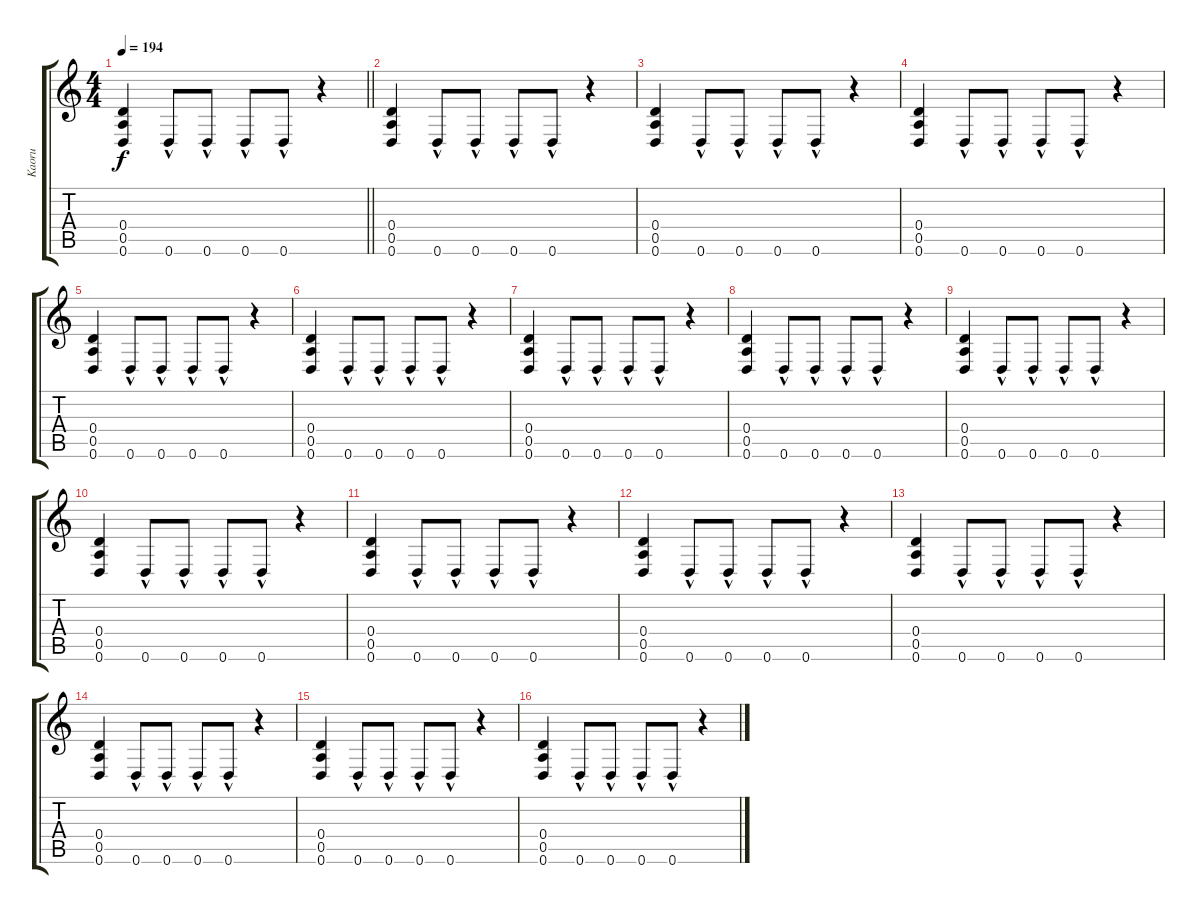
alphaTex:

\track ("Kaoru" "Kaoru") {instrument distortionguitar}
\staff {score tabs}
\tuning (E4 B3 G3 D3 A2 D2) {hide}
\ts (4 4)
\tempo 194
\clef g2
\barLineRight lightlight
\ks c
(0.4 0.5 0.6).4{dy f} 0.6{hac}.8 0.6{hac}.8 0.6{hac}.8 0.6{hac}.8 r.4 |
(0.4 0.5 0.6).4 0.6{hac}.8 0.6{hac}.8 0.6{hac}.8 0.6{hac}.8 r.4 |
(0.4 0.5 0.6).4 0.6{hac}.8 0.6{hac}.8 0.6{hac}.8 0.6{hac}.8 r.4 |
(0.4 0.5 0.6).4 0.6{hac}.8 0.6{hac}.8 0.6{hac}.8 0.6{hac}.8 r.4 |
(0.4 0.5 0.6).4 0.6{hac}.8 0.6{hac}.8 0.6{hac}.8 0.6{hac}.8 r.4 |
(0.4 0.5 0.6).4 0.6{hac}.8 0.6{hac}.8 0.6{hac}.8 0.6{hac}.8 r.4 |
(0.4 0.5 0.6).4 0.6{hac}.8 0.6{hac}.8 0.6{hac}.8 0.6{hac}.8 r.4 |
(0.4 0.5 0.6).4 0.6{hac}.8 0.6{hac}.8 0.6{hac}.8 0.6{hac}.8 r.4 |
(0.4 0.5 0.6).4 0.6{hac}.8 0.6{hac}.8 0.6{hac}.8 0.6{hac}.8 r.4 |
(0.4 0.5 0.6).4 0.6{hac}.8 0.6{hac}.8 0.6{hac}.8 0.6{hac}.8 r.4 |
(0.4 0.5 0.6).4 0.6{hac}.8 0.6{hac}.8 0.6{hac}.8 0.6{hac}.8 r.4 |
(0.4 0.5 0.6).4 0.6{hac}.8 0.6{hac}.8 0.6{hac}.8 0.6{hac}.8 r.4 |
(0.4 0.5 0.6).4 0.6{hac}.8 0.6{hac}.8 0.6{hac}.8 0.6{hac}.8 r.4 |
(0.4 0.5 0.6).4 0.6{hac}.8 0.6{hac}.8 0.6{hac}.8 0.6{hac}.8 r.4 |
(0.4 0.5 0.6).4 0.6{hac}.8 0.6{hac}.8 0.6{hac}.8 0.6{hac}.8 r.4 |
(0.4 0.5 0.6).4 0.6{hac}.8 0.6{hac}.8 0.6{hac}.8 0.6{hac}.8 r.4
